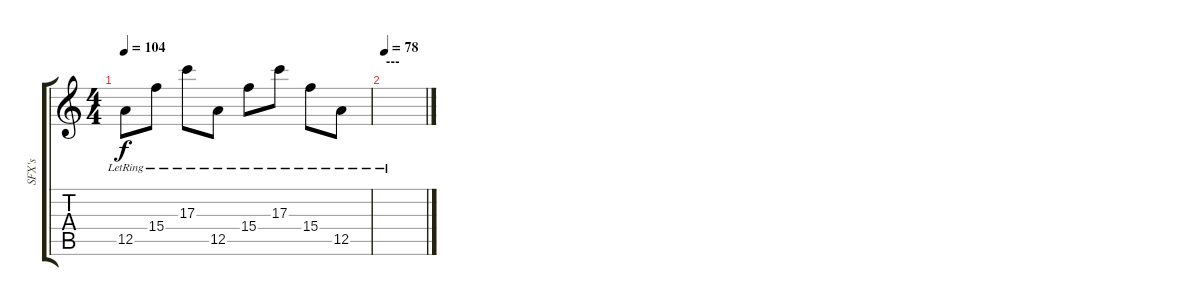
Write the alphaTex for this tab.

\track ("SFX's" "SFX's") {instrument acousticguitarnylon}
\staff {score tabs}
\tuning (E4 B3 G3 D3 A2 E2) {hide}
\ts (4 4)
\tempo 104
\clef g2
\ks c
12.5{lr}.8{dy f} 15.4{lr}.8 17.3{lr}.8 12.5{lr}.8 15.4{lr}.8 17.3{lr}.8 15.4{lr}.8 12.5{lr}.8 |
\section ("" "---")
\tempo 78
